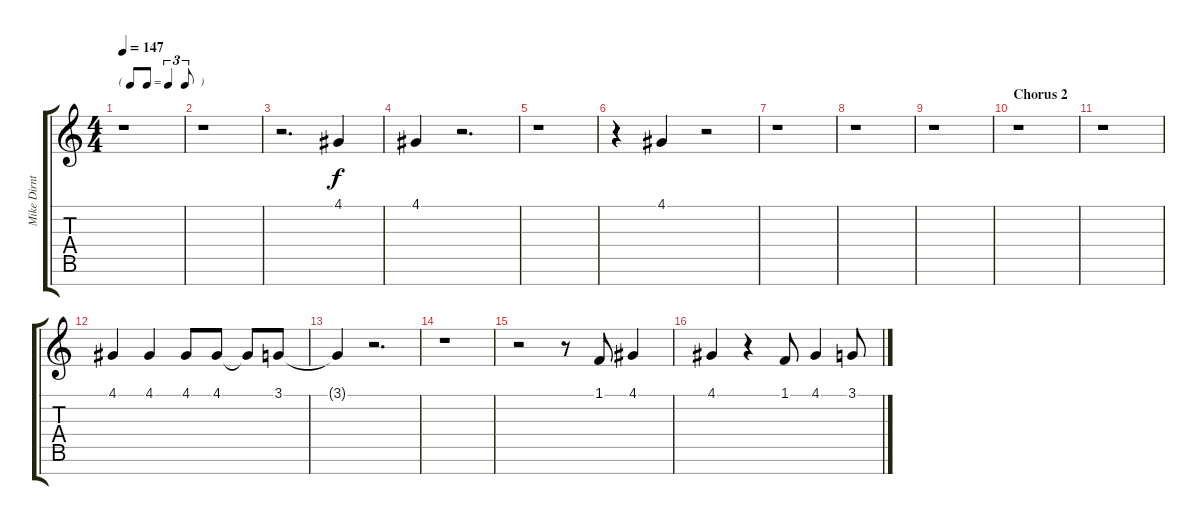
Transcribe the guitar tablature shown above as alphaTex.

\track ("Mike Dirnt" "Mike Dirnt") {instrument clarinet}
\staff {score tabs}
\tuning (E4 B3 G3 D3 A2 E2 B1) {hide}
\ts (4 4)
\tf triplet8th
\tempo 147
\clef g2
\ks c
r.1{dy f} |
r.1 |
r.2{d} 4.1.4 |
4.1.4 r.2{d} |
r.1 |
r.4 4.1.4 r.2 |
r.1 |
r.1 |
r.1 |
\section ("" "Chorus 2")
r.1 |
r.1 |
4.1.4 4.1.4 4.1.8 4.1.8 4.1{t}.8 3.1.8 |
3.1{t}.4 r.2{d} |
r.1 |
r.2 r.8 1.1.8 4.1.4 |
4.1.4 r.4 1.1.8 4.1.4 3.1.8
